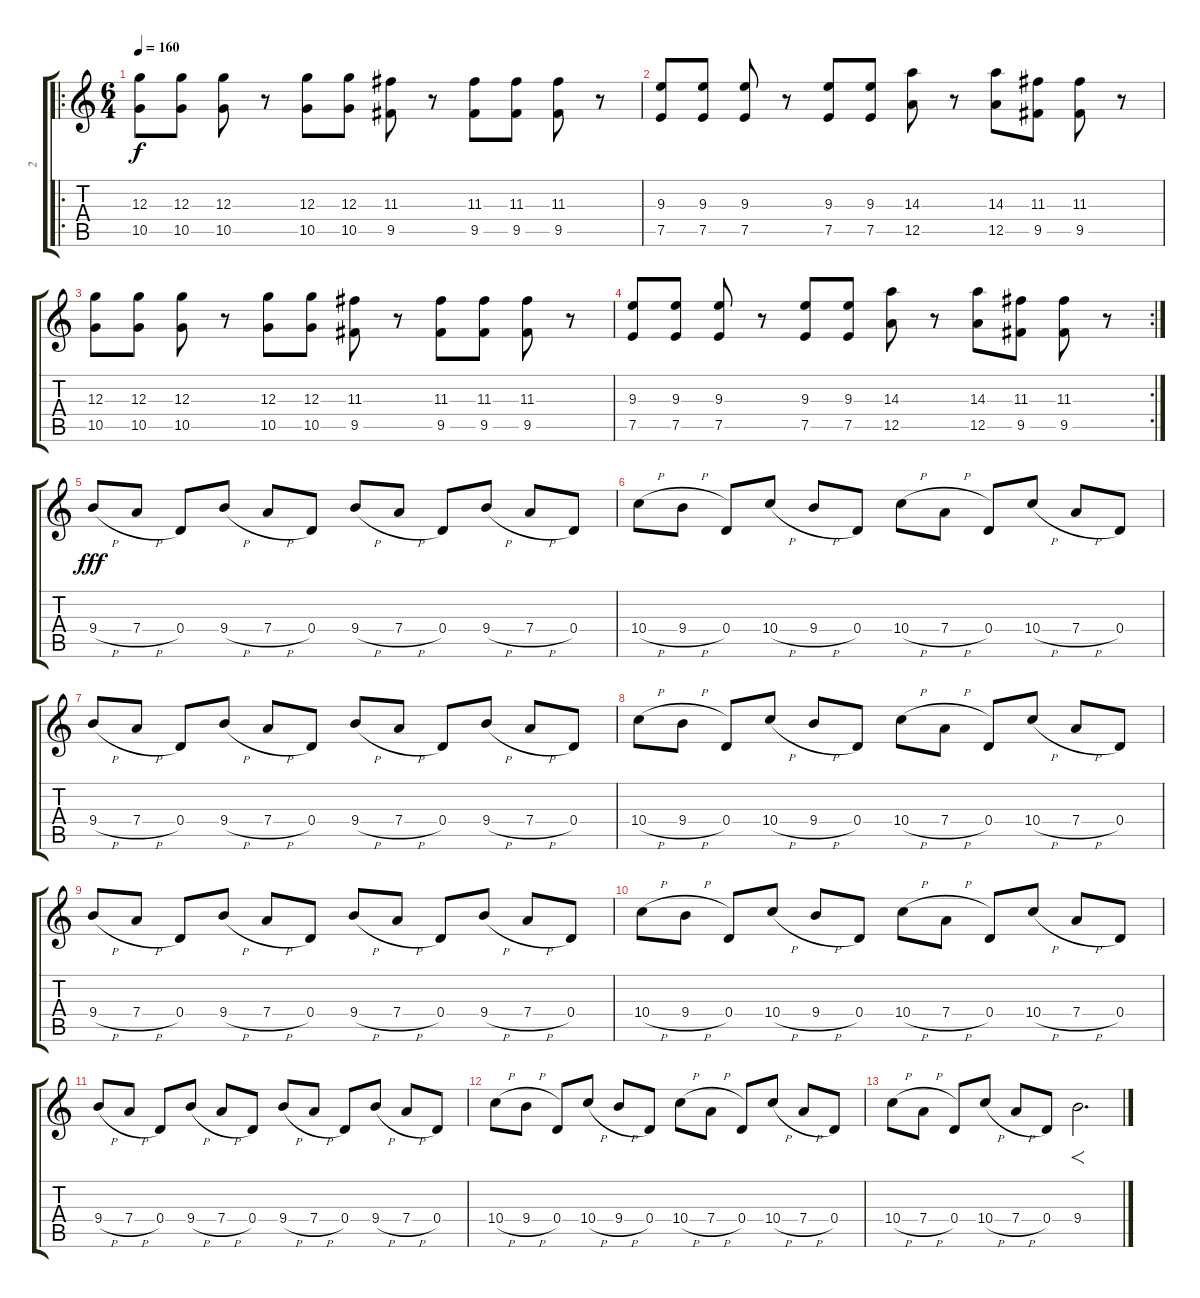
\track ("2" "2") {instrument overdrivenguitar}
\staff {score tabs}
\tuning (E4 B3 G3 D3 A2 E2) {hide}
\ro
\ts (6 4)
\tempo 160
\clef g2
\ks c
(12.3 10.5).8{dy f instrument overdrivenguitar} (12.3 10.5).8 (12.3 10.5).8 r.8 (12.3 10.5).8 (12.3 10.5).8 (11.3 9.5).8 r.8 (11.3 9.5).8 (11.3 9.5).8 (11.3 9.5).8 r.8 |
(9.3 7.5).8 (9.3 7.5).8 (9.3 7.5).8 r.8 (9.3 7.5).8 (9.3 7.5).8 (14.3 12.5).8 r.8 (14.3 12.5).8 (11.3 9.5).8 (11.3 9.5).8 r.8 |
(12.3 10.5).8 (12.3 10.5).8 (12.3 10.5).8 r.8 (12.3 10.5).8 (12.3 10.5).8 (11.3 9.5).8 r.8 (11.3 9.5).8 (11.3 9.5).8 (11.3 9.5).8 r.8 |
\rc 2
(9.3 7.5).8 (9.3 7.5).8 (9.3 7.5).8 r.8 (9.3 7.5).8 (9.3 7.5).8 (14.3 12.5).8 r.8 (14.3 12.5).8 (11.3 9.5).8 (11.3 9.5).8 r.8 |
9.4{h}.8{dy fff} 7.4{h}.8 0.4.8 9.4{h}.8 7.4{h}.8 0.4.8 9.4{h}.8 7.4{h}.8 0.4.8 9.4{h}.8 7.4{h}.8 0.4.8 |
10.4{h}.8 9.4{h}.8 0.4.8 10.4{h}.8 9.4{h}.8 0.4.8 10.4{h}.8 7.4{h}.8 0.4.8 10.4{h}.8 7.4{h}.8 0.4.8 |
9.4{h}.8 7.4{h}.8 0.4.8 9.4{h}.8 7.4{h}.8 0.4.8 9.4{h}.8 7.4{h}.8 0.4.8 9.4{h}.8 7.4{h}.8 0.4.8 |
10.4{h}.8 9.4{h}.8 0.4.8 10.4{h}.8 9.4{h}.8 0.4.8 10.4{h}.8 7.4{h}.8 0.4.8 10.4{h}.8 7.4{h}.8 0.4.8 |
9.4{h}.8 7.4{h}.8 0.4.8 9.4{h}.8 7.4{h}.8 0.4.8 9.4{h}.8 7.4{h}.8 0.4.8 9.4{h}.8 7.4{h}.8 0.4.8 |
10.4{h}.8 9.4{h}.8 0.4.8 10.4{h}.8 9.4{h}.8 0.4.8 10.4{h}.8 7.4{h}.8 0.4.8 10.4{h}.8 7.4{h}.8 0.4.8 |
9.4{h}.8 7.4{h}.8 0.4.8 9.4{h}.8 7.4{h}.8 0.4.8 9.4{h}.8 7.4{h}.8 0.4.8 9.4{h}.8 7.4{h}.8 0.4.8 |
10.4{h}.8 9.4{h}.8 0.4.8 10.4{h}.8 9.4{h}.8 0.4.8 10.4{h}.8 7.4{h}.8 0.4.8 10.4{h}.8 7.4{h}.8 0.4.8 |
10.4{h}.8 7.4{h}.8 0.4.8 10.4{h}.8 7.4{h}.8 0.4.8 9.4.2{f d}
